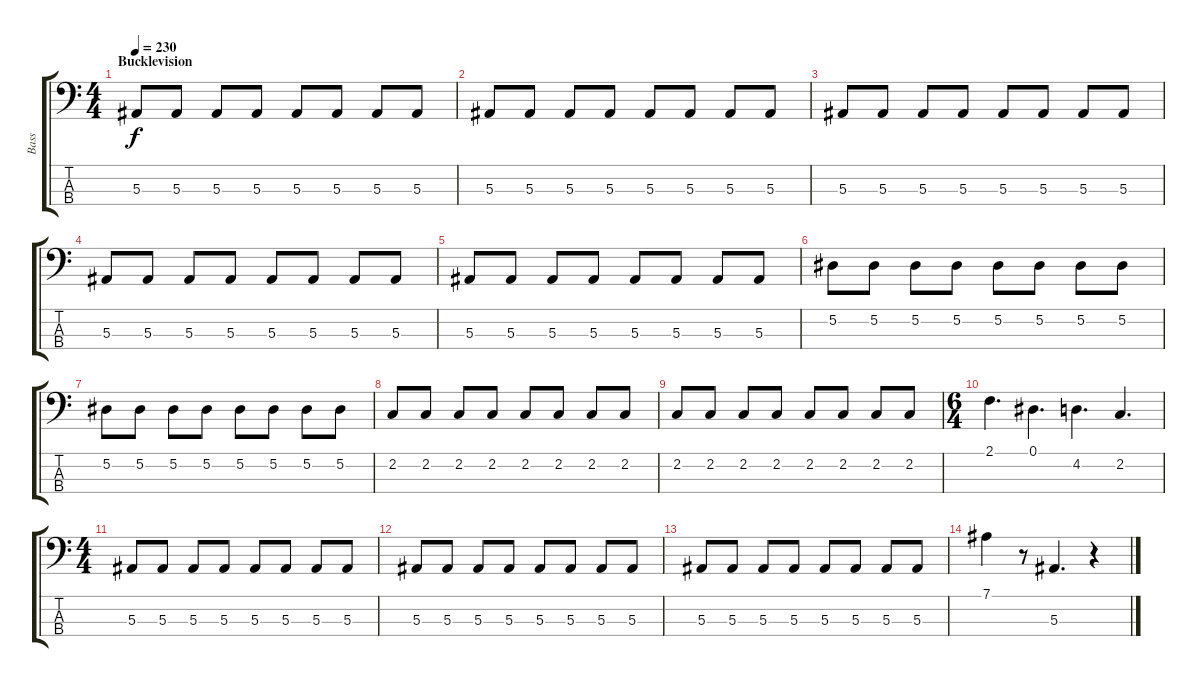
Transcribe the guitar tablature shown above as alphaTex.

\track ("Bass" "Bass") {instrument electricbasspick}
\staff {score tabs}
\tuning (Eb2 Bb1 F1 C1) {hide}
\ts (4 4)
\section ("" "Bucklevision")
\tempo 230
\clef f4
\ks c
5.3.8{dy f} 5.3.8 5.3.8 5.3.8 5.3.8 5.3.8 5.3.8 5.3.8 |
5.3.8 5.3.8 5.3.8 5.3.8 5.3.8 5.3.8 5.3.8 5.3.8 |
5.3.8 5.3.8 5.3.8 5.3.8 5.3.8 5.3.8 5.3.8 5.3.8 |
5.3.8 5.3.8 5.3.8 5.3.8 5.3.8 5.3.8 5.3.8 5.3.8 |
5.3.8 5.3.8 5.3.8 5.3.8 5.3.8 5.3.8 5.3.8 5.3.8 |
5.2.8 5.2.8 5.2.8 5.2.8 5.2.8 5.2.8 5.2.8 5.2.8 |
5.2.8 5.2.8 5.2.8 5.2.8 5.2.8 5.2.8 5.2.8 5.2.8 |
2.2.8 2.2.8 2.2.8 2.2.8 2.2.8 2.2.8 2.2.8 2.2.8 |
2.2.8 2.2.8 2.2.8 2.2.8 2.2.8 2.2.8 2.2.8 2.2.8 |
\ts (6 4)
2.1.4{d} 0.1.4{d} 4.2.4{d} 2.2.4{d} |
\ts (4 4)
5.3.8 5.3.8 5.3.8 5.3.8 5.3.8 5.3.8 5.3.8 5.3.8 |
5.3.8 5.3.8 5.3.8 5.3.8 5.3.8 5.3.8 5.3.8 5.3.8 |
5.3.8 5.3.8 5.3.8 5.3.8 5.3.8 5.3.8 5.3.8 5.3.8 |
7.1.4 r.8 5.3.4{d} r.4
